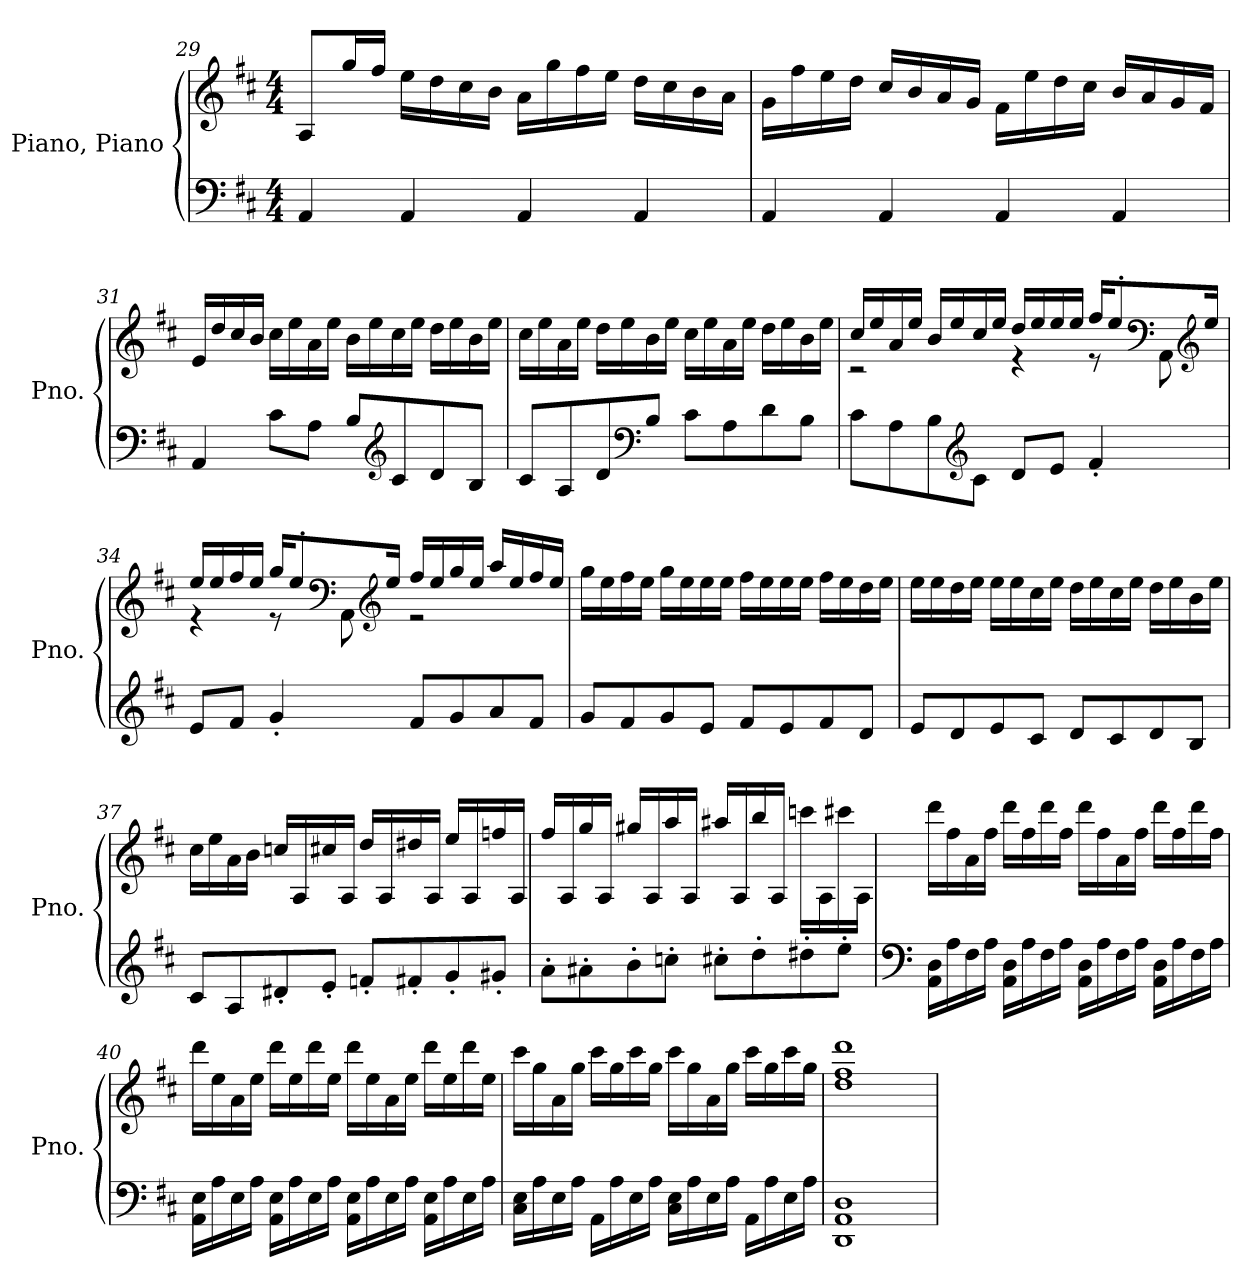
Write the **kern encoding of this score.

**kern	**kern
*part1	*part1
*staff2	*staff1
*I"Piano, Piano	*
*I'Pno.	*
!!LO:LB:g=z
*clefF4	*clefG2
*k[f#c#]	*k[f#c#]
*M4/4	*M4/4
=29	=29
4AA/	8A/L
.	16gg/L
.	16ff#/JJ
4AA/	16ee\LL
.	16dd\
.	16cc#\
.	16b\JJ
4AA/	16a\LL
.	16gg\
.	16ff#\
.	16ee\JJ
4AA/	16dd\LL
.	16cc#\
.	16b\
.	16a\JJ
=30	=30
4AA/	16g\LL
.	16ff#\
.	16ee\
.	16dd\JJ
4AA/	16cc#/LL
.	16b/
.	16a/
.	16g/JJ
4AA/	16f#\LL
.	16ee\
.	16dd\
.	16cc#\JJ
4AA/	16b/LL
.	16a/
.	16g/
.	16f#/JJ
!!LO:LB:g=z
=31	=31
4AA/	16e/LL
.	16dd/
.	16cc#/
.	16b/JJ
8c#\L	16cc#\LL
.	16ee\
8A\J	16a\
.	16ee\JJ
8B/L	16b\LL
.	16ee\
*clefG2	*
8c#/	16cc#\
.	16ee\JJ
8d/	16dd\LL
.	16ee\
8B/J	16b\
.	16ee\JJ
=32	=32
8c#/L	16cc#\LL
.	16ee\
8A/	16a\
.	16ee\JJ
8d/	16dd\LL
.	16ee\
*clefF4	*
8B/J	16b\
.	16ee\JJ
8c#\L	16cc#\LL
.	16ee\
8A\	16a\
.	16ee\JJ
8d\	16dd\LL
.	16ee\
8B\J	16b\
.	16ee\JJ
!!LO:LB:g=z
=33	=33
*	*^
8c#\L	16cc#/LL	2r
.	16ee/	.
8A\	16a/	.
.	16ee/JJ	.
8B\	16b/LL	.
.	16ee/	.
*clefG2	*	*
8c#\J	16cc#/	.
.	16ee/JJ	.
8d/L	16dd/LL	4r
.	16ee/	.
8e/J	16ee/	.
.	16ee/JJ	.
4f#'/	16ff#/KL	8r
.	8ee'/	.
*	*clefF4	*
.	.	8AA\
*	*clefG2	*
.	16ee/Jk	.
=34	=34	=34
8e/L	16ee/LL	4r
.	16ee/	.
8f#/J	16ff#/	.
.	16ee/JJ	.
4g'/	16gg/KL	8r
.	8ee'/	.
*	*clefF4	*
.	.	8AA\
*	*clefG2	*
.	16ee/Jk	.
8f#/L	16ff#/LL	2r
.	16ee/	.
8g/	16gg/	.
.	16ee/JJ	.
8a/	16aa/LL	.
.	16ee/	.
8f#/J	16ff#/	.
.	16ee/JJ	.
*	*v	*v
!!LO:LB:g=z
=35	=35
8g/L	16gg\LL
.	16ee\
8f#/	16ff#\
.	16ee\JJ
8g/	16gg\LL
.	16ee\
8e/J	16ee\
.	16ee\JJ
8f#/L	16ff#\LL
.	16ee\
8e/	16ee\
.	16ee\JJ
8f#/	16ff#\LL
.	16ee\
8d/J	16dd\
.	16ee\JJ
=36	=36
8e/L	16ee\LL
.	16ee\
8d/	16dd\
.	16ee\JJ
8e/	16ee\LL
.	16ee\
8c#/J	16cc#\
.	16ee\JJ
8d/L	16dd\LL
.	16ee\
8c#/	16cc#\
.	16ee\JJ
8d/	16dd\LL
.	16ee\
8B/J	16b\
.	16ee\JJ
!!LO:PB:g=z
=37	=37
8c#/L	16cc#\LL
.	16ee\
8A/	16a\
.	16b\JJ
8d#X'/	16ccn/LL
.	16A/
8e'/J	16cc#X/
.	16A/JJ
8fn'/L	16dd/LL
.	16A/
8f#X'/	16dd#X/
.	16A/JJ
8g'/	16ee/LL
.	16A/
8g#X'/J	16ffn/
.	16A/JJ
=38	=38
8a'\L	16ff#/LL
.	16A/
8a#X'\	16gg/
.	16A/JJ
8b'\	16gg#X/LL
.	16A/
8ccn'\J	16aa/
.	16A/JJ
8cc#X'\L	16aa#X/LL
.	16A/
8dd'\	16bb/
.	16A/JJ
8dd#X'\	16cccn\LL
.	16A\
8ee'\J	16ccc#X\
.	16A\JJ
!!LO:LB:g=z
=39	=39
*clefF4	*
16AA\ 16D\LL	16ddd\LL
16A\	16ff#\
16F#\	16a\
16A\JJ	16ff#\JJ
16AA\ 16D\LL	16ddd\LL
16A\	16ff#\
16F#\	16ddd\
16A\JJ	16ff#\JJ
16AA\ 16D\LL	16ddd\LL
16A\	16ff#\
16F#\	16a\
16A\JJ	16ff#\JJ
16AA\ 16D\LL	16ddd\LL
16A\	16ff#\
16F#\	16ddd\
16A\JJ	16ff#\JJ
=40	=40
16AA\ 16E\LL	16ddd\LL
16A\	16ee\
16E\	16a\
16A\JJ	16ee\JJ
16AA\ 16E\LL	16ddd\LL
16A\	16ee\
16E\	16ddd\
16A\JJ	16ee\JJ
16AA\ 16E\LL	16ddd\LL
16A\	16ee\
16E\	16a\
16A\JJ	16ee\JJ
16AA\ 16E\LL	16ddd\LL
16A\	16ee\
16E\	16ddd\
16A\JJ	16ee\JJ
!!LO:LB:g=z
=41	=41
16C#\ 16E\LL	16ccc#\LL
16A\	16gg\
16E\	16a\
16A\JJ	16gg\JJ
16AA\LL	16ccc#\LL
16A\	16gg\
16E\	16ccc#\
16A\JJ	16gg\JJ
16C#\ 16E\LL	16ccc#\LL
16A\	16gg\
16E\	16a\
16A\JJ	16gg\JJ
16AA\LL	16ccc#\LL
16A\	16gg\
16E\	16ccc#\
16A\JJ	16gg\JJ
=42	=42
1DD 1AA 1D	1dd 1ff# 1ddd
=	=
*-	*-
